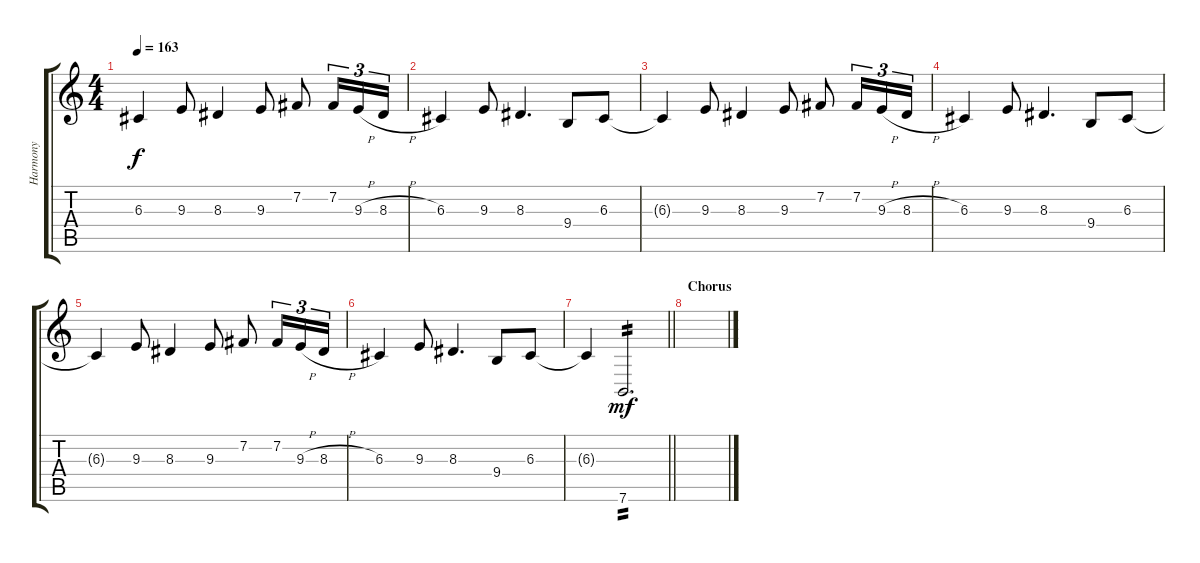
\track ("Harmony" "Harmony") {instrument drawbarorgan}
\staff {score tabs}
\tuning (E4 B3 G3 D3 A2 E2) {hide}
\ts (4 4)
\tempo 163
\clef g2
\ks c
6.3{t}.4{dy f} 9.3.8 8.3.4 9.3.8 7.2.8 7.2.16{tu (3 2)} 9.3{h}.16{tu (3 2)} 8.3{h}.16{tu (3 2)} |
6.3.4 9.3.8 8.3.4{d} 9.4.8 6.3.8 |
6.3{t}.4 9.3.8 8.3.4 9.3.8 7.2.8 7.2.16{tu (3 2)} 9.3{h}.16{tu (3 2)} 8.3{h}.16{tu (3 2)} |
6.3.4 9.3.8 8.3.4{d} 9.4.8 6.3.8 |
6.3{t}.4 9.3.8 8.3.4 9.3.8 7.2.8 7.2.16{tu (3 2)} 9.3{h}.16{tu (3 2)} 8.3{h}.16{tu (3 2)} |
6.3.4 9.3.8 8.3.4{d} 9.4.8 6.3.8 |
\barLineRight lightlight
6.3{t}.4 7.6.2{d tp 2 dy mf} |
\section ("" "Chorus")
